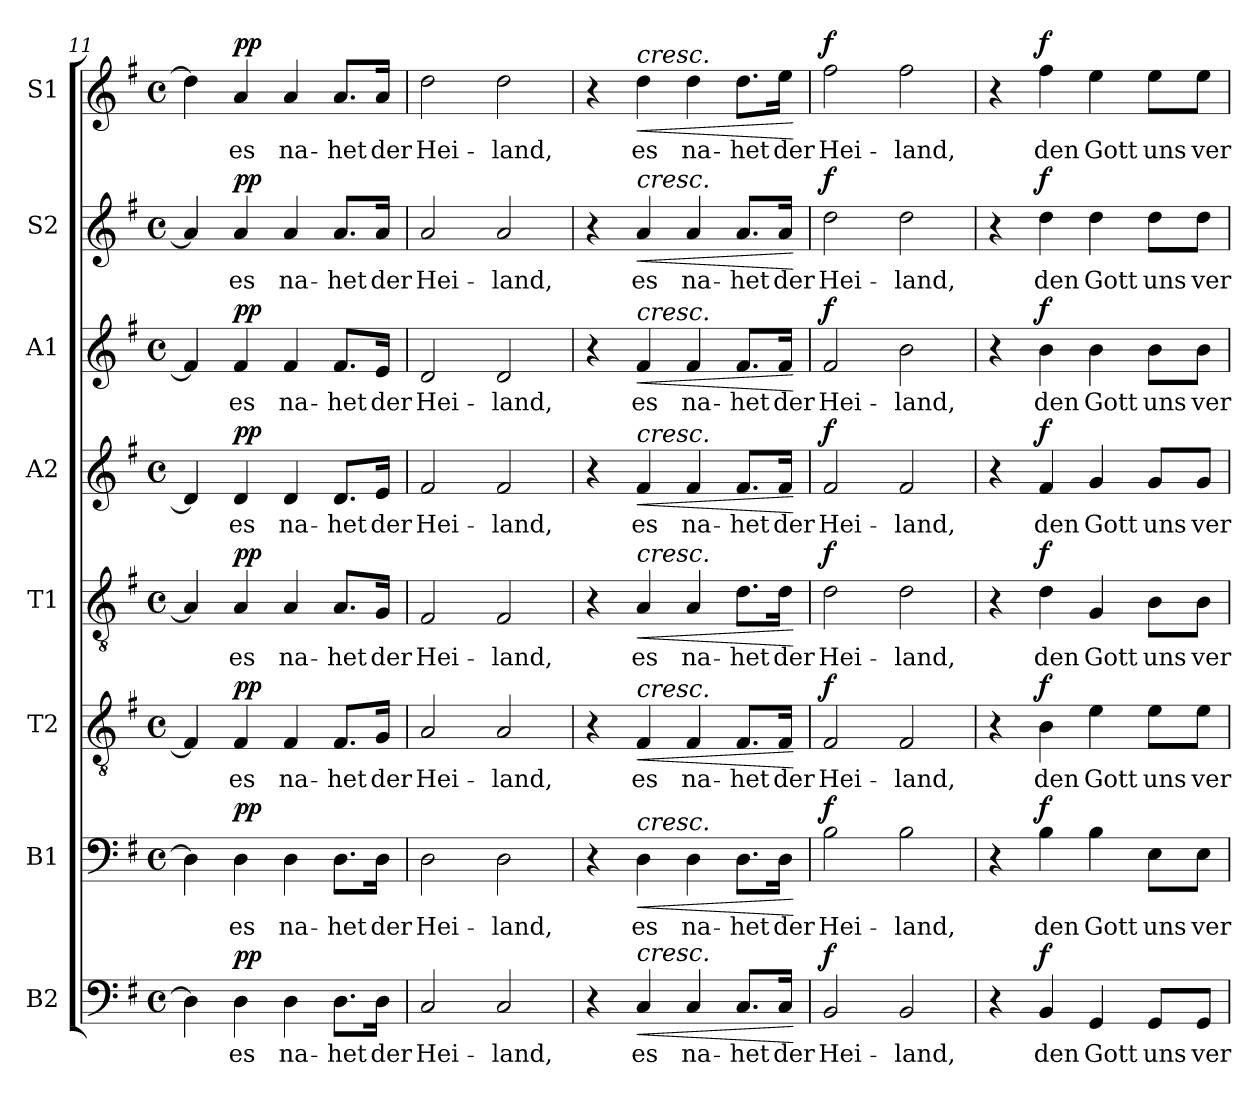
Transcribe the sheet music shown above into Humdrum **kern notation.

**kern	**text	**dynam	**kern	**text	**dynam	**kern	**text	**dynam	**kern	**text	**dynam	**kern	**text	**dynam	**kern	**text	**dynam	**kern	**text	**dynam	**kern	**text	**dynam
*part8	*part8	*part8	*part7	*part7	*part7	*part6	*part6	*part6	*part5	*part5	*part5	*part4	*part4	*part4	*part3	*part3	*part3	*part2	*part2	*part2	*part1	*part1	*part1
*staff8	*staff8	*staff8	*staff7	*staff7	*staff7	*staff6	*staff6	*staff6	*staff5	*staff5	*staff5	*staff4	*staff4	*staff4	*staff3	*staff3	*staff3	*staff2	*staff2	*staff2	*staff1	*staff1	*staff1
*I"B2	*	*	*I"B1	*	*	*I"T2	*	*	*I"T1	*	*	*I"A2	*	*	*I"A1	*	*	*I"S2	*	*	*I"S1	*	*
*I'B2	*	*	*I'B1	*	*	*I'T2	*	*	*I'T1	*	*	*I'A2	*	*	*I'A1	*	*	*I'S2	*	*	*I'S1	*	*
*clefF4	*	*	*clefF4	*	*	*clefGv2	*	*	*clefGv2	*	*	*clefG2	*	*	*clefG2	*	*	*clefG2	*	*	*clefG2	*	*
*k[f#]	*	*	*k[f#]	*	*	*k[f#]	*	*	*k[f#]	*	*	*k[f#]	*	*	*k[f#]	*	*	*k[f#]	*	*	*k[f#]	*	*
*M4/4	*	*	*M4/4	*	*	*M4/4	*	*	*M4/4	*	*	*M4/4	*	*	*M4/4	*	*	*M4/4	*	*	*M4/4	*	*
*met(c)	*	*	*met(c)	*	*	*met(c)	*	*	*met(c)	*	*	*met(c)	*	*	*met(c)	*	*	*met(c)	*	*	*met(c)	*	*
=11	=11	=11	=11	=11	=11	=11	=11	=11	=11	=11	=11	=11	=11	=11	=11	=11	=11	=11	=11	=11	=11	=11	=11
4D\]	.	.	4D\]	.	.	4F#/]	.	.	4A/]	.	.	4d/]	.	.	4f#/]	.	.	4a/]	.	.	4dd\]	.	.
!	!LO:LY:b	!LO:DY:a	!	!LO:LY:b	!LO:DY:a	!	!LO:LY:b	!LO:DY:a	!	!LO:LY:b	!LO:DY:a	!	!LO:LY:b	!LO:DY:a	!	!LO:LY:b	!LO:DY:a	!	!LO:LY:b	!LO:DY:a	!	!LO:LY:b	!LO:DY:a
4D\	es	pp	4D\	es	pp	4F#/	es	pp	4A/	es	pp	4d/	es	pp	4f#/	es	pp	4a/	es	pp	4a/	es	pp
!	!LO:LY:b	!	!	!LO:LY:b	!	!	!LO:LY:b	!	!	!LO:LY:b	!	!	!LO:LY:b	!	!	!LO:LY:b	!	!	!LO:LY:b	!	!	!LO:LY:b	!
4D\	na-	.	4D\	na-	.	4F#/	na-	.	4A/	na-	.	4d/	na-	.	4f#/	na-	.	4a/	na-	.	4a/	na-	.
!	!LO:LY:b	!	!	!LO:LY:b	!	!	!LO:LY:b	!	!	!LO:LY:b	!	!	!LO:LY:b	!	!	!LO:LY:b	!	!	!LO:LY:b	!	!	!LO:LY:b	!
8.D\L	-het	.	8.D\L	-het	.	8.F#/L	-het	.	8.A/L	-het	.	8.d/L	-het	.	8.f#/L	-het	.	8.a/L	-het	.	8.a/L	-het	.
!	!LO:LY:b	!	!	!LO:LY:b	!	!	!LO:LY:b	!	!	!LO:LY:b	!	!	!LO:LY:b	!	!	!LO:LY:b	!	!	!LO:LY:b	!	!	!LO:LY:b	!
16D\Jk	der	.	16D\Jk	der	.	16G/Jk	der	.	16G/Jk	der	.	16e/Jk	der	.	16e/Jk	der	.	16a/Jk	der	.	16a/Jk	der	.
=12	=12	=12	=12	=12	=12	=12	=12	=12	=12	=12	=12	=12	=12	=12	=12	=12	=12	=12	=12	=12	=12	=12	=12
!	!LO:LY:b	!	!	!LO:LY:b	!	!	!LO:LY:b	!	!	!LO:LY:b	!	!	!LO:LY:b	!	!	!LO:LY:b	!	!	!LO:LY:b	!	!	!LO:LY:b	!
2C/	Hei-	.	2D\	Hei-	.	2A/	Hei-	.	2F#/	Hei-	.	2f#/	Hei-	.	2d/	Hei-	.	2a/	Hei-	.	2dd\	Hei-	.
!	!LO:LY:b	!	!	!LO:LY:b	!	!	!LO:LY:b	!	!	!LO:LY:b	!	!	!LO:LY:b	!	!	!LO:LY:b	!	!	!LO:LY:b	!	!	!LO:LY:b	!
2C/	-land,	.	2D\	-land,	.	2A/	-land,	.	2F#/	-land,	.	2f#/	-land,	.	2d/	-land,	.	2a/	-land,	.	2dd\	-land,	.
=13	=13	=13	=13	=13	=13	=13	=13	=13	=13	=13	=13	=13	=13	=13	=13	=13	=13	=13	=13	=13	=13	=13	=13
4r	.	.	4r	.	.	4r	.	.	4r	.	.	4r	.	.	4r	.	.	4r	.	.	4r	.	.
!	!	!	!	!	!	!	!	!	!	!	!	!	!	!	!	!	!	!	!	!	!LO:TX:a:i:t=cresc.	!	!
!	!	!	!	!	!	!	!	!	!	!	!	!	!	!	!	!	!	!LO:TX:a:i:t=cresc.	!	!	!	!	!
!	!	!	!	!	!	!	!	!	!	!	!	!	!	!	!LO:TX:a:i:t=cresc.	!	!	!	!	!	!	!	!
!	!	!	!	!	!	!	!	!	!	!	!	!LO:TX:a:i:t=cresc.	!	!	!	!	!	!	!	!	!	!	!
!	!	!	!	!	!	!	!	!	!LO:TX:a:i:t=cresc.	!	!	!	!	!	!	!	!	!	!	!	!	!	!
!	!	!	!	!	!	!LO:TX:a:i:t=cresc.	!	!	!	!	!	!	!	!	!	!	!	!	!	!	!	!	!
!	!	!	!LO:TX:a:i:t=cresc.	!	!	!	!	!	!	!	!	!	!	!	!	!	!	!	!	!	!	!	!
!LO:TX:a:i:t=cresc.	!	!	!	!	!	!	!	!	!	!	!	!	!	!	!	!	!	!	!	!	!	!	!
!	!LO:LY:b	!LO:HP:b	!	!LO:LY:b	!LO:HP:b	!	!LO:LY:b	!LO:HP:b	!	!LO:LY:b	!LO:HP:b	!	!LO:LY:b	!LO:HP:b	!	!LO:LY:b	!LO:HP:b	!	!LO:LY:b	!LO:HP:b	!	!LO:LY:b	!LO:HP:b
4C/	es	<	4D\	es	<	4F#/	es	<	4A/	es	<	4f#/	es	<	4f#/	es	<	4a/	es	<	4dd\	es	<
!	!LO:LY:b	!	!	!LO:LY:b	!	!	!LO:LY:b	!	!	!LO:LY:b	!	!	!LO:LY:b	!	!	!LO:LY:b	!	!	!LO:LY:b	!	!	!LO:LY:b	!
4C/	na-	.	4D\	na-	.	4F#/	na-	.	4A/	na-	.	4f#/	na-	.	4f#/	na-	.	4a/	na-	.	4dd\	na-	.
!	!LO:LY:b	!	!	!LO:LY:b	!	!	!LO:LY:b	!	!	!LO:LY:b	!	!	!LO:LY:b	!	!	!LO:LY:b	!	!	!LO:LY:b	!	!	!LO:LY:b	!
8.C/L	-het	.	8.D\L	-het	.	8.F#/L	-het	.	8.d\L	-het	.	8.f#/L	-het	.	8.f#/L	-het	.	8.a/L	-het	.	8.dd\L	-het	.
!	!LO:LY:b	!	!	!LO:LY:b	!	!	!LO:LY:b	!	!	!LO:LY:b	!	!	!LO:LY:b	!	!	!LO:LY:b	!	!	!LO:LY:b	!	!	!LO:LY:b	!
16C/Jk	der	.	16D\Jk	der	.	16F#/Jk	der	.	16d\Jk	der	.	16f#/Jk	der	.	16f#/Jk	der	.	16a/Jk	der	.	16ee\Jk	der	.
.	.	[	.	.	[	.	.	[	.	.	[	.	.	[	.	.	[	.	.	[	.	.	[
!!LO:LB:g=z
=14	=14	=14	=14	=14	=14	=14	=14	=14	=14	=14	=14	=14	=14	=14	=14	=14	=14	=14	=14	=14	=14	=14	=14
!	!LO:LY:b	!LO:DY:a	!	!LO:LY:b	!LO:DY:a	!	!LO:LY:b	!LO:DY:a	!	!LO:LY:b	!LO:DY:a	!	!LO:LY:b	!LO:DY:a	!	!LO:LY:b	!LO:DY:a	!	!LO:LY:b	!LO:DY:a	!	!LO:LY:b	!LO:DY:a
2BB/	Hei-	f	2B\	Hei-	f	2F#/	Hei-	f	2d\	Hei-	f	2f#/	Hei-	f	2f#/	Hei-	f	2dd\	Hei-	f	2ff#\	Hei-	f
!	!LO:LY:b	!	!	!LO:LY:b	!	!	!LO:LY:b	!	!	!LO:LY:b	!	!	!LO:LY:b	!	!	!LO:LY:b	!	!	!LO:LY:b	!	!	!LO:LY:b	!
2BB/	-land,	.	2B\	-land,	.	2F#/	-land,	.	2d\	-land,	.	2f#/	-land,	.	2b\	-land,	.	2dd\	-land,	.	2ff#\	-land,	.
=15	=15	=15	=15	=15	=15	=15	=15	=15	=15	=15	=15	=15	=15	=15	=15	=15	=15	=15	=15	=15	=15	=15	=15
4r	.	.	4r	.	.	4r	.	.	4r	.	.	4r	.	.	4r	.	.	4r	.	.	4r	.	.
!	!LO:LY:b	!LO:DY:a	!	!LO:LY:b	!LO:DY:a	!	!LO:LY:b	!LO:DY:a	!	!LO:LY:b	!LO:DY:a	!	!LO:LY:b	!LO:DY:a	!	!LO:LY:b	!LO:DY:a	!	!LO:LY:b	!LO:DY:a	!	!LO:LY:b	!LO:DY:a
4BB/	den	f	4B\	den	f	4B\	den	f	4d\	den	f	4f#/	den	f	4b\	den	f	4dd\	den	f	4ff#\	den	f
!	!LO:LY:b	!	!	!LO:LY:b	!	!	!LO:LY:b	!	!	!LO:LY:b	!	!	!LO:LY:b	!	!	!LO:LY:b	!	!	!LO:LY:b	!	!	!LO:LY:b	!
4GG/	Gott	.	4B\	Gott	.	4e\	Gott	.	4G/	Gott	.	4g/	Gott	.	4b\	Gott	.	4dd\	Gott	.	4ee\	Gott	.
!	!LO:LY:b	!	!	!LO:LY:b	!	!	!LO:LY:b	!	!	!LO:LY:b	!	!	!LO:LY:b	!	!	!LO:LY:b	!	!	!LO:LY:b	!	!	!LO:LY:b	!
8GG/L	uns	.	8E\L	uns	.	8e\L	uns	.	8B\L	uns	.	8g/L	uns	.	8b\L	uns	.	8dd\L	uns	.	8ee\L	uns	.
!	!LO:LY:b	!	!	!LO:LY:b	!	!	!LO:LY:b	!	!	!LO:LY:b	!	!	!LO:LY:b	!	!	!LO:LY:b	!	!	!LO:LY:b	!	!	!LO:LY:b	!
8GG/J	ver-	.	8E\J	ver-	.	8e\J	ver-	.	8B\J	ver-	.	8g/J	ver-	.	8b\J	ver-	.	8dd\J	ver-	.	8ee\J	ver-	.
=	=	=	=	=	=	=	=	=	=	=	=	=	=	=	=	=	=	=	=	=	=	=	=
*-	*-	*-	*-	*-	*-	*-	*-	*-	*-	*-	*-	*-	*-	*-	*-	*-	*-	*-	*-	*-	*-	*-	*-
